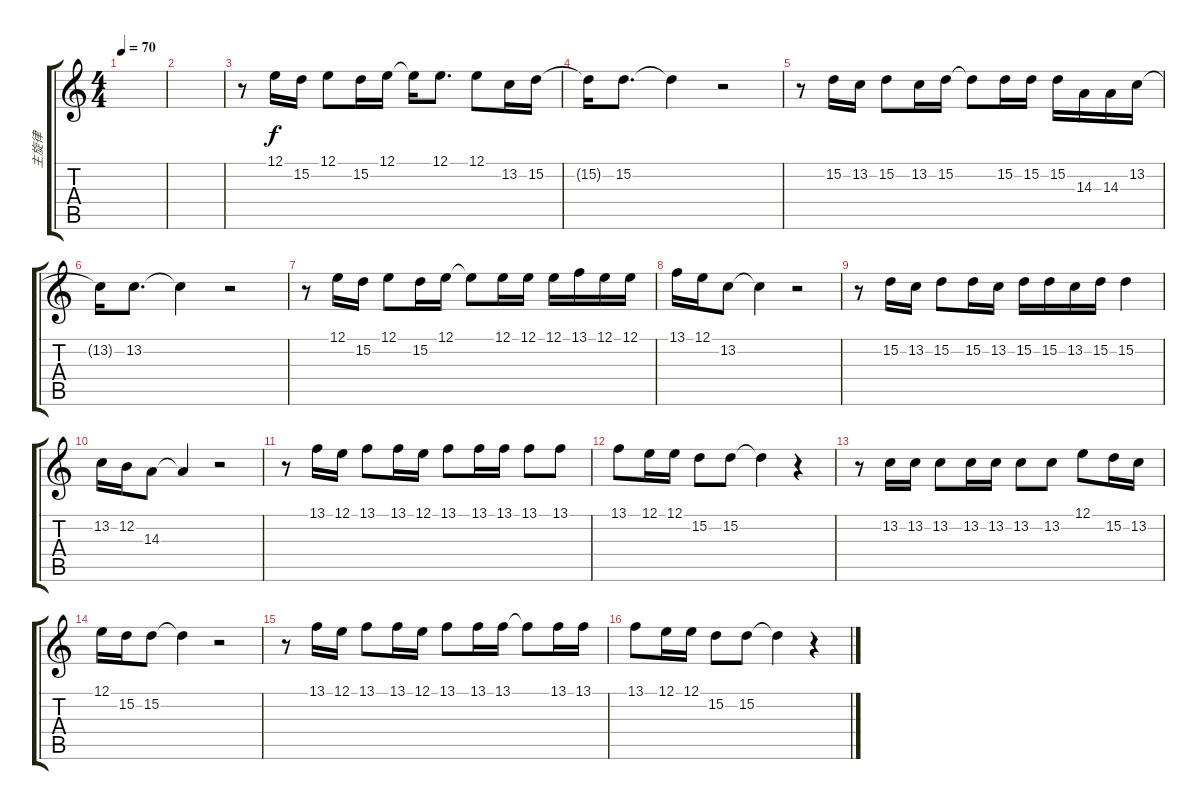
\track ("主旋律" "主旋律") {instrument englishhorn}
\staff {score tabs}
\tuning (E4 B3 G3 D3 A2 E2) {hide}
\ts (4 4)
\tempo 70
\clef g2
\ks c
|
|
r.8 12.1.16 15.2.16 12.1.8 15.2.16 12.1.16 12.1{t}.16 12.1.8{d} 12.1.8 13.2.16 15.2.16 |
15.2{t}.16 15.2.8{d} 15.2{t}.4 r.2 |
r.8 15.2.16 13.2.16 15.2.8 13.2.16 15.2.16 15.2{t}.8 15.2.16 15.2.16 15.2.16 14.3.16 14.3.16 13.2.16 |
13.2{t}.16 13.2.8{d} 13.2{t}.4 r.2 |
r.8 12.1.16 15.2.16 12.1.8 15.2.16 12.1.16 12.1{t}.8 12.1.16 12.1.16 12.1.16 13.1.16 12.1.16 12.1.16 |
13.1.16 12.1.16 13.2.8 13.2{t}.4 r.2 |
r.8 15.2.16 13.2.16 15.2.8 15.2.16 13.2.16 15.2.16 15.2.16 13.2.16 15.2.16 15.2.4 |
13.2.16 12.2.16 14.3.8 14.3{t}.4 r.2 |
r.8 13.1.16 12.1.16 13.1.8 13.1.16 12.1.16 13.1.8 13.1.16 13.1.16 13.1.8 13.1.8 |
13.1.8 12.1.16 12.1.16 15.2.8 15.2.8 15.2{t}.4 r.4 |
r.8 13.2.16 13.2.16 13.2.8 13.2.16 13.2.16 13.2.8 13.2.8 12.1.8 15.2.16 13.2.16 |
12.1.16 15.2.16 15.2.8 15.2{t}.4 r.2 |
r.8 13.1.16 12.1.16 13.1.8 13.1.16 12.1.16 13.1.8 13.1.16 13.1.16 13.1{t}.8 13.1.16 13.1.16{txt ""} |
13.1.8 12.1.16 12.1.16 15.2.8 15.2.8 15.2{t}.4 r.4
